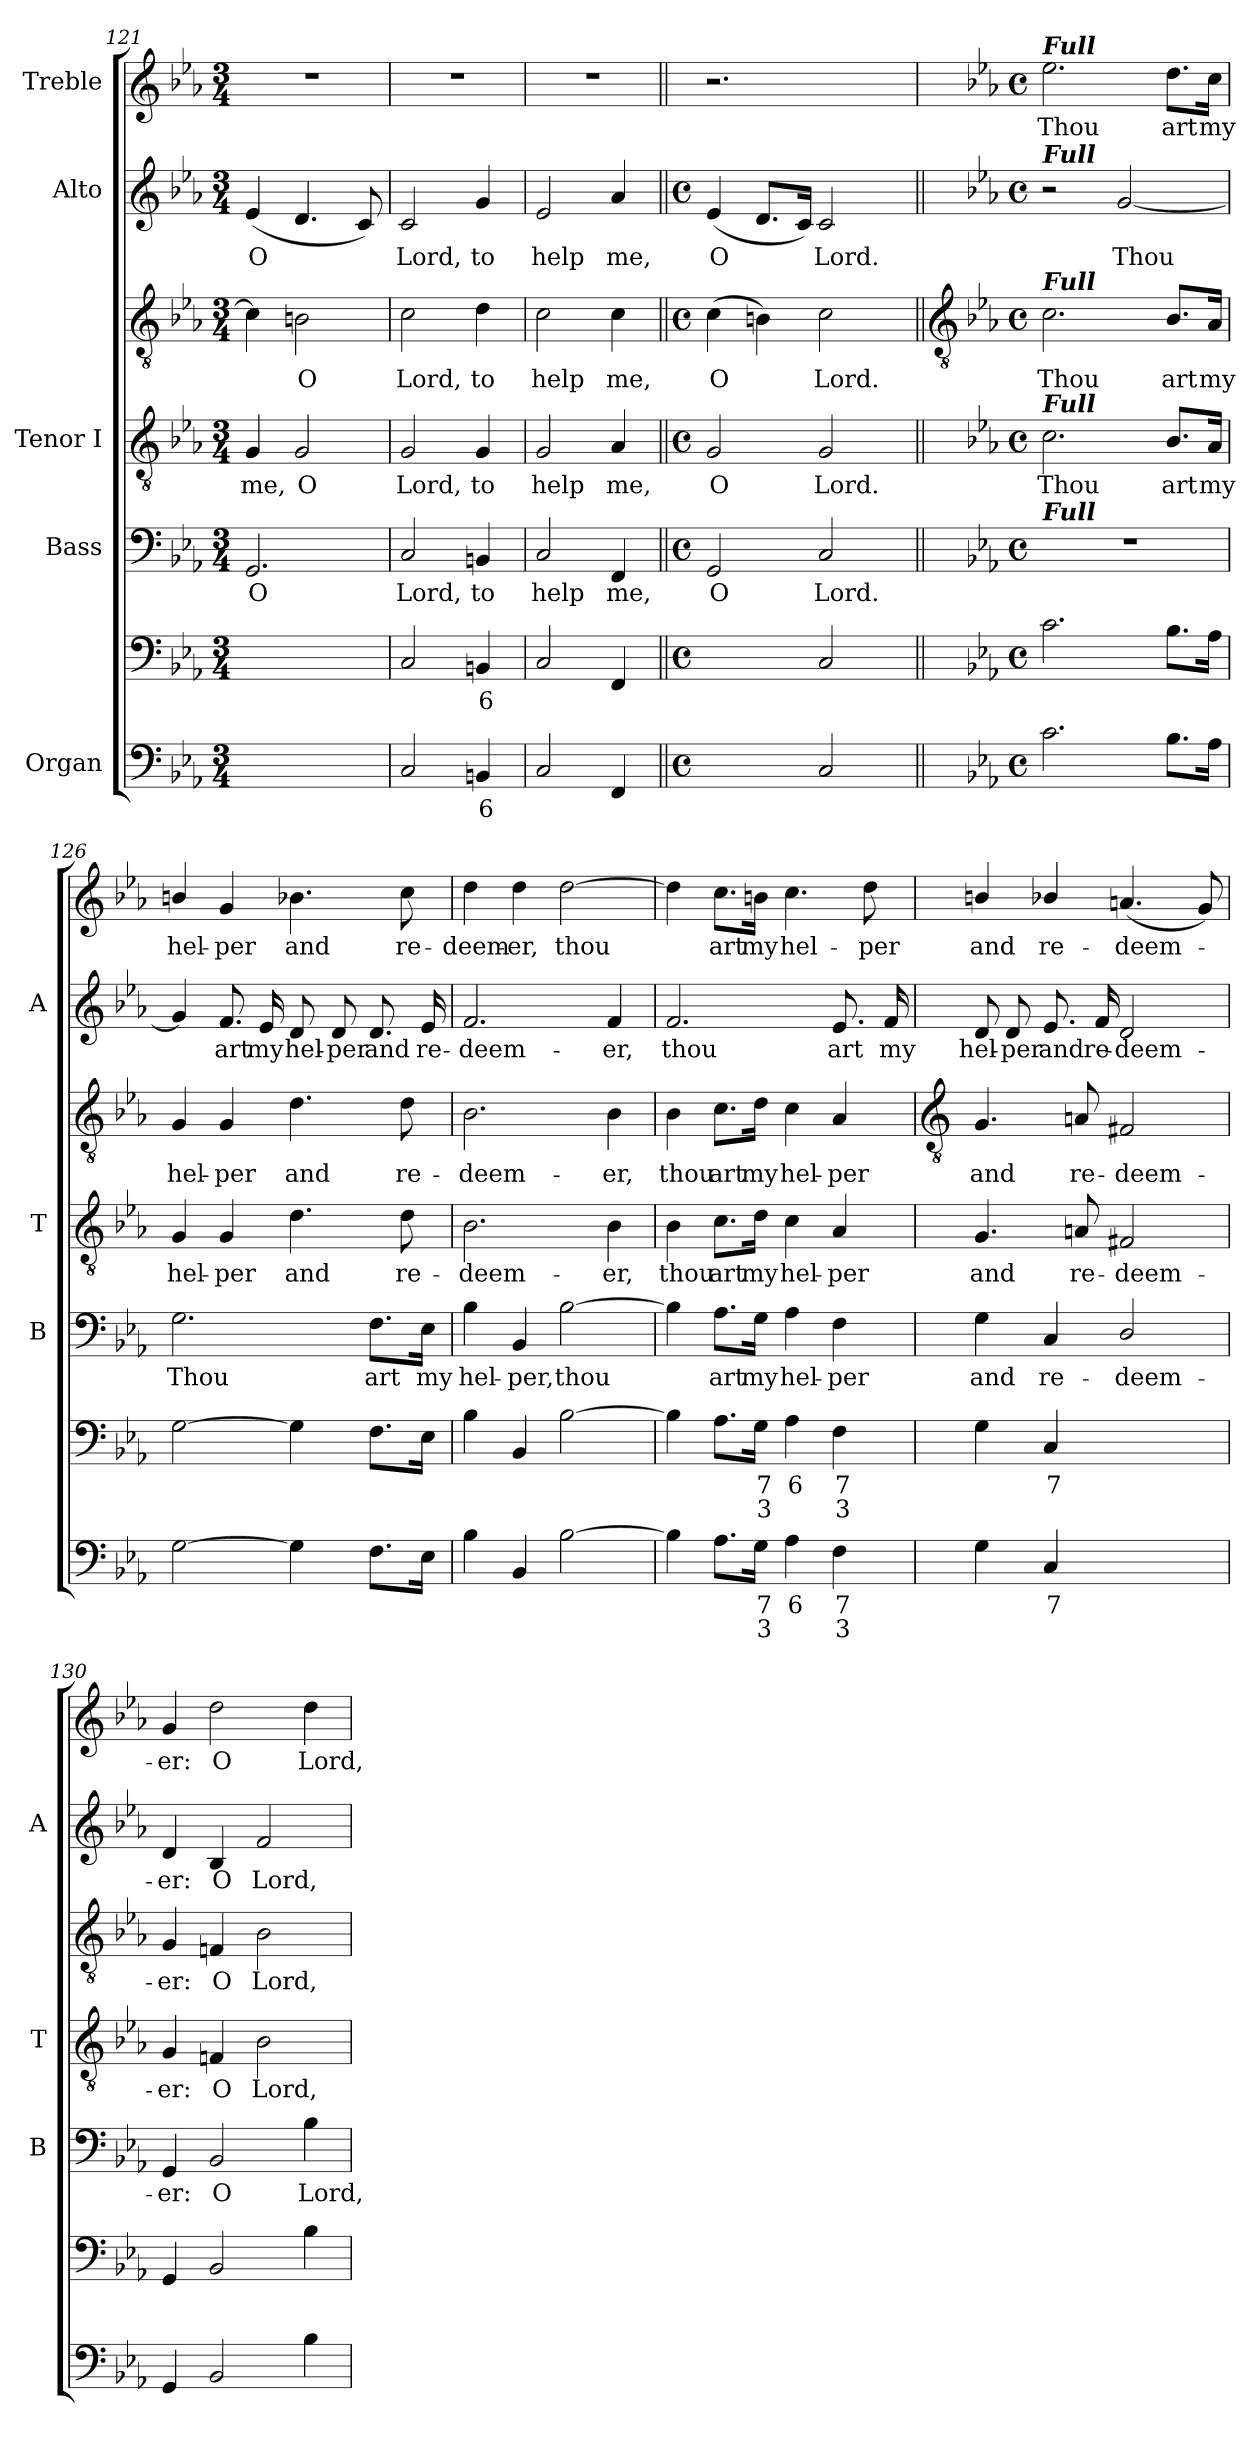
**kern	**text	**text	**kern	**text	**text	**kern	**text	**kern	**text	**kern	**text	**kern	**text	**kern	**text
*part5	*part5	*part5	*part5	*part5	*part5	*part4	*part4	*part3	*part3	*part3	*part3	*part2	*part2	*part1	*part1
*staff7	*staff7	*staff7	*staff6	*staff6	*staff6	*staff5	*staff5	*staff4	*staff4	*staff3	*staff3	*staff2	*staff2	*staff1	*staff1
*I"Organ	*	*	*	*	*	*I"Bass	*	*I"Tenor I	*	*	*	*I"Alto	*	*I"Treble	*
*	*	*	*	*	*	*I'B	*	*I'T	*	*	*	*I'A	*	*	*
*clefF4	*	*	*clefF4	*	*	*clefF4	*	*clefGv2	*	*clefGv2	*	*clefG2	*	*clefG2	*
*k[b-e-a-]	*	*	*k[b-e-a-]	*	*	*k[b-e-a-]	*	*k[b-e-a-]	*	*k[b-e-a-]	*	*k[b-e-a-]	*	*k[b-e-a-]	*
*E-:	*	*	*E-:	*	*	*E-:	*	*E-:	*	*E-:	*	*E-:	*	*E-:	*
*M3/4	*	*	*M3/4	*	*	*M3/4	*	*M3/4	*	*M3/4	*	*M3/4	*	*M3/4	*
=121	=121	=121	=121	=121	=121	=121	=121	=121	=121	=121	=121	=121	=121	=121	=121
!	!LO:LY:b	!LO:LY:b	!	!LO:LY:b	!LO:LY:b	!	!LO:LY:b	!	!LO:LY:b	!	!	!	!LO:LY:b	!	!
[4GGyy	6	4	[4GGyy	6	4	2.GG	O	4G	me,	4c]	.	(<4e-	O	2.r	.
!	!LO:LY:b	!LO:LY:b	!	!LO:LY:b	!LO:LY:b	!	!	!	!LO:LY:b	!	!LO:LY:b	!	!	!	!
2GGyy]	5	3	2GGyy]	5	3	.	.	2G	O	2Bn	O	4.d	.	.	.
.	.	.	.	.	.	.	.	.	.	.	.	8c)	.	.	.
=122	=122	=122	=122	=122	=122	=122	=122	=122	=122	=122	=122	=122	=122	=122	=122
!	!	!	!	!	!	!	!LO:LY:b	!	!LO:LY:b	!	!LO:LY:b	!	!LO:LY:b	!	!
2C	.	.	2C	.	.	2C	Lord,	2G	Lord,	2c	Lord,	2c	Lord,	2.r	.
!	!LO:LY:b	!	!	!LO:LY:b	!	!	!LO:LY:b	!	!LO:LY:b	!	!LO:LY:b	!	!LO:LY:b	!	!
4BBn	6	.	4BBn	6	.	4BBn	to	4G	to	4d	to	4g	to	.	.
=123	=123	=123	=123	=123	=123	=123	=123	=123	=123	=123	=123	=123	=123	=123	=123
!	!	!	!	!	!	!	!LO:LY:b	!	!LO:LY:b	!	!LO:LY:b	!	!LO:LY:b	!	!
2C	.	.	2C	.	.	2C	help	2G	help	2c	help	2e-	help	2.r	.
!	!	!	!	!	!	!	!LO:LY:b	!	!LO:LY:b	!	!LO:LY:b	!	!LO:LY:b	!	!
4FF	.	.	4FF	.	.	4FF	me,	4A-	me,	4c	me,	4a-	me,	.	.
=124||	=124||	=124||	=124||	=124||	=124||	=124||	=124||	=124||	=124||	=124||	=124||	=124||	=124||	=124||	=124||
*M4/4	*	*	*M4/4	*	*	*M4/4	*	*M4/4	*	*M4/4	*	*M4/4	*	*	*
*met(c)	*	*	*met(c)	*	*	*met(c)	*	*met(c)	*	*met(c)	*	*met(c)	*	*	*
!	!LO:LY:b	!LO:LY:b	!	!LO:LY:b	!LO:LY:b	!	!LO:LY:b	!	!LO:LY:b	!	!LO:LY:b	!	!LO:LY:b	!	!
[4GGyy	6	4	[4GGyy	6	4	2GG	O	2G	O	(>4c	O	(<4e-	O	2.r	.
!	!LO:LY:b	!LO:LY:b	!	!LO:LY:b	!LO:LY:b	!	!	!	!	!	!	!	!	!	!
4GGyy]	5	3	4GGyy]	5	3	.	.	.	.	4Bn)	.	8.dL	.	.	.
.	.	.	.	.	.	.	.	.	.	.	.	16cJ)	.	.	.
!	!	!	!	!	!	!	!LO:LY:b	!	!LO:LY:b	!	!LO:LY:b	!	!LO:LY:b	!	!
2C	.	.	2C	.	.	2C	Lord.	2G	Lord.	2c	Lord.	2c	Lord.	.	.
.	.	.	.	.	.	.	.	.	.	.	.	.	.	4ryy	.
!!LO:LB:g=z
=125||	=125	=125	=125||	=125	=125	=125||	=125	=125||	=125	=125||	=125	=125||	=125	=125	=125
*	*	*	*	*	*	*	*	*	*	*clefGv2	*	*	*	*	*
*	*	*	*	*	*	*	*	*k[b-e-a-]	*	*k[b-e-a-]	*	*	*	*k[b-e-a-]	*
*	*	*	*	*	*	*	*	*E-:	*	*E-:	*	*	*	*E-:	*
*M4/4	*	*	*M4/4	*	*	*M4/4	*	*M4/4	*	*M4/4	*	*M4/4	*	*M4/4	*
*met(c)	*	*	*met(c)	*	*	*met(c)	*	*met(c)	*	*met(c)	*	*met(c)	*	*met(c)	*
!	!	!	!	!	!	!	!	!	!	!	!	!	!	!LO:TX:a:Bi:t=Full	!
!	!	!	!	!	!	!	!	!	!	!	!	!LO:TX:a:Bi:t=Full	!	!	!
!	!	!	!	!	!	!	!	!	!	!LO:TX:a:Bi:t=Full	!	!	!	!	!
!	!	!	!	!	!	!	!	!LO:TX:a:Bi:t=Full	!	!	!	!	!	!	!
!	!	!	!	!	!	!LO:TX:a:Bi:t=Full	!	!	!	!	!	!	!	!	!
!	!	!	!	!	!	!	!	!	!LO:LY:b	!	!LO:LY:b	!	!	!	!LO:LY:b
2.c	.	.	2.c	.	.	1r	.	2.c	Thou	2.c	Thou	2r	.	2.ee-	Thou
!	!	!	!	!	!	!	!	!	!	!	!	!	!LO:LY:b	!	!
.	.	.	.	.	.	.	.	.	.	.	.	[2g	Thou	.	.
!	!	!	!	!	!	!	!	!	!LO:LY:b	!	!LO:LY:b	!	!	!	!LO:LY:b
8.B-L	.	.	8.B-L	.	.	.	.	8.B-/L	art	8.B-/L	art	.	.	8.dd\L	art
!	!	!	!	!	!	!	!	!	!LO:LY:b	!	!LO:LY:b	!	!	!	!LO:LY:b
16A-J	.	.	16A-J	.	.	.	.	16A-/Jk	my	16A-/Jk	my	.	.	16cc\Jk	my
=126	=126	=126	=126	=126	=126	=126	=126	=126	=126	=126	=126	=126	=126	=126	=126
!	!	!	!	!	!	!	!LO:LY:b	!	!LO:LY:b	!	!LO:LY:b	!	!	!	!LO:LY:b
[2G	.	.	[2G	.	.	2.G	Thou	4G	hel-	4G	hel-	4g]	.	4bn/	hel-
!	!	!	!	!	!	!	!	!	!LO:LY:b	!	!LO:LY:b	!	!LO:LY:b	!	!LO:LY:b
.	.	.	.	.	.	.	.	4G	-per	4G	-per	8.f	art	4g	-per
!	!	!	!	!	!	!	!	!	!	!	!	!	!LO:LY:b	!	!
.	.	.	.	.	.	.	.	.	.	.	.	16e-	my	.	.
!	!	!	!	!	!	!	!	!	!LO:LY:b	!	!LO:LY:b	!	!LO:LY:b	!	!LO:LY:b
4G]	.	.	4G]	.	.	.	.	4.d	and	4.d	and	8d	hel-	4.b-X	and
!	!	!	!	!	!	!	!	!	!	!	!	!	!LO:LY:b	!	!
.	.	.	.	.	.	.	.	.	.	.	.	8d	-per	.	.
!	!	!	!	!	!	!	!LO:LY:b	!	!	!	!	!	!LO:LY:b	!	!
8.FL	.	.	8.FL	.	.	8.F\L	art	.	.	.	.	8.d	and	.	.
!	!	!	!	!	!	!	!	!	!LO:LY:b	!	!LO:LY:b	!	!	!	!LO:LY:b
.	.	.	.	.	.	.	.	8d	re-	8d	re-	.	.	8cc	re-
!	!	!	!	!	!	!	!LO:LY:b	!	!	!	!	!	!LO:LY:b	!	!
16E-J	.	.	16E-J	.	.	16E-\Jk	my	.	.	.	.	16e-	re-	.	.
=127	=127	=127	=127	=127	=127	=127	=127	=127	=127	=127	=127	=127	=127	=127	=127
!	!	!	!	!	!	!	!LO:LY:b	!	!LO:LY:b	!	!LO:LY:b	!	!LO:LY:b	!	!LO:LY:b
4B-	.	.	4B-	.	.	4B-	hel-	2.B-	-deem-	2.B-	-deem-	2.f	-deem-	4dd	-deem-
!	!	!	!	!	!	!	!LO:LY:b	!	!	!	!	!	!	!	!LO:LY:b
4BB-	.	.	4BB-	.	.	4BB-	-per,	.	.	.	.	.	.	4dd	-er,
!	!	!	!	!	!	!	!LO:LY:b	!	!	!	!	!	!	!	!LO:LY:b
[2B-	.	.	[2B-	.	.	[2B-	thou	.	.	.	.	.	.	[2dd	thou
!	!	!	!	!	!	!	!	!	!LO:LY:b	!	!LO:LY:b	!	!LO:LY:b	!	!
.	.	.	.	.	.	.	.	4B-	-er,	4B-	-er,	4f	-er,	.	.
=128	=128	=128	=128	=128	=128	=128	=128	=128	=128	=128	=128	=128	=128	=128	=128
!	!	!	!	!	!	!	!	!	!LO:LY:b	!	!LO:LY:b	!	!LO:LY:b	!	!
4B-]	.	.	4B-]	.	.	4B-]	.	4B-	thou	4B-	thou	2.f	thou	4dd]	.
!	!	!	!	!	!	!	!LO:LY:b	!	!LO:LY:b	!	!LO:LY:b	!	!	!	!LO:LY:b
8.A-L	.	.	8.A-L	.	.	8.A-\L	art	8.c\L	art	8.c\L	art	.	.	8.cc\L	art
!	!LO:LY:b	!LO:LY:b	!	!LO:LY:b	!LO:LY:b	!	!LO:LY:b	!	!LO:LY:b	!	!LO:LY:b	!	!	!	!LO:LY:b
16GJ	7	3	16GJ	7	3	16G\Jk	my	16d\Jk	my	16d\Jk	my	.	.	16bn\Jk	my
!	!LO:LY:b	!	!	!LO:LY:b	!	!	!LO:LY:b	!	!LO:LY:b	!	!LO:LY:b	!	!	!	!LO:LY:b
4A-	6	.	4A-	6	.	4A-	hel-	4c	hel-	4c	hel-	.	.	4.cc	hel-
!	!LO:LY:b	!LO:LY:b	!	!LO:LY:b	!LO:LY:b	!	!LO:LY:b	!	!LO:LY:b	!	!LO:LY:b	!	!LO:LY:b	!	!
4F	7	3	4F	7	3	4F	-per	4A-	-per	4A-	-per	8.e-	art	.	.
!	!	!	!	!	!	!	!	!	!	!	!	!	!	!	!LO:LY:b
.	.	.	.	.	.	.	.	.	.	.	.	.	.	8dd	-per
!	!	!	!	!	!	!	!	!	!	!	!	!	!LO:LY:b	!	!
.	.	.	.	.	.	.	.	.	.	.	.	16f	my	.	.
!!LO:LB:g=z
=129	=129	=129	=129	=129	=129	=129	=129	=129	=129	=129	=129	=129	=129	=129	=129
*	*	*	*	*	*	*	*	*	*	*clefGv2	*	*	*	*	*
!	!	!	!	!	!	!	!LO:LY:b	!	!LO:LY:b	!	!LO:LY:b	!	!LO:LY:b	!	!LO:LY:b
4G	.	.	4G	.	.	4G	and	4.G	and	4.G	and	8d	hel-	4bn/	and
!	!	!	!	!	!	!	!	!	!	!	!	!	!LO:LY:b	!	!
.	.	.	.	.	.	.	.	.	.	.	.	8d	-per	.	.
!	!LO:LY:b	!	!	!LO:LY:b	!	!	!LO:LY:b	!	!	!	!	!	!LO:LY:b	!	!LO:LY:b
4C	7	.	4C	7	.	4C	re-	.	.	.	.	8.e-	and	4b-X/	re-
!	!	!	!	!	!	!	!	!	!LO:LY:b	!	!LO:LY:b	!	!	!	!
.	.	.	.	.	.	.	.	8An	re-	8An	re-	.	.	.	.
!	!	!	!	!	!	!	!	!	!	!	!	!	!LO:LY:b	!	!
.	.	.	.	.	.	.	.	.	.	.	.	16f	re-	.	.
!	!LO:LY:b	!LO:LY:b	!	!LO:LY:b	!LO:LY:b	!	!LO:LY:b	!	!LO:LY:b	!	!LO:LY:b	!	!LO:LY:b	!	!LO:LY:b
[4Dyy	6	4	[4Dyy	6	4	2D/	-deem-	2F#X	-deem-	2F#X	-deem-	2d	-deem-	(<4.an	-deem-
!	!LO:LY:b	!LO:LY:b	!	!LO:LY:b	!LO:LY:b	!	!	!	!	!	!	!	!	!	!
4Dyy]	5	3	4Dyy]	5	3	.	.	.	.	.	.	.	.	.	.
.	.	.	.	.	.	.	.	.	.	.	.	.	.	8g)	.
=130	=130	=130	=130	=130	=130	=130	=130	=130	=130	=130	=130	=130	=130	=130	=130
!	!	!	!	!	!	!	!LO:LY:b	!	!LO:LY:b	!	!LO:LY:b	!	!LO:LY:b	!	!LO:LY:b
4GG	.	.	4GG	.	.	4GG	-er:	4G	-er:	4G	-er:	4d	-er:	4g	er:
!	!	!	!	!	!	!	!LO:LY:b	!	!LO:LY:b	!	!LO:LY:b	!	!LO:LY:b	!	!LO:LY:b
2BB-	.	.	2BB-	.	.	2BB-	O	4Fn	O	4Fn	O	4B-	O	2dd	O
!	!	!	!	!	!	!	!	!	!LO:LY:b	!	!LO:LY:b	!	!LO:LY:b	!	!
.	.	.	.	.	.	.	.	2B-	Lord,	2B-	Lord,	2f	Lord,	.	.
!	!	!	!	!	!	!	!LO:LY:b	!	!	!	!	!	!	!	!LO:LY:b
4B-	.	.	4B-	.	.	4B-	Lord,	.	.	.	.	.	.	4dd	Lord,
=	=	=	=	=	=	=	=	=	=	=	=	=	=	=	=
*-	*-	*-	*-	*-	*-	*-	*-	*-	*-	*-	*-	*-	*-	*-	*-
